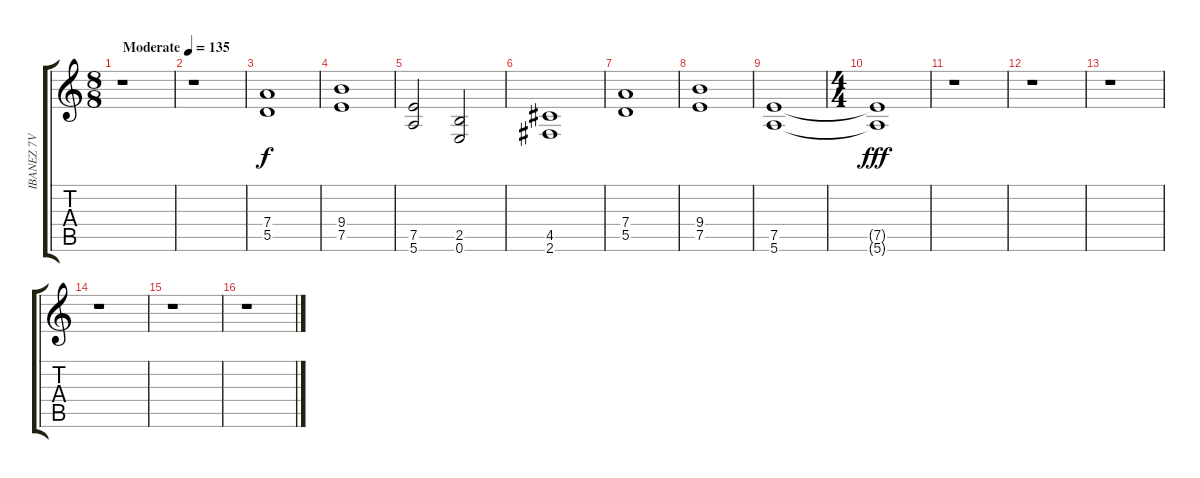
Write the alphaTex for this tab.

\track ("IBANEZ 7V" "IBANEZ 7V") {instrument distortionguitar}
\staff {score tabs}
\tuning (E4 B3 G3 D3 A2 E2) {hide}
\ts (8 8)
\tempo (135 "Moderate")
\clef g2
\ks c
r.1{dy f instrument distortionguitar} |
r.1 |
(7.4 5.5).1 |
(9.4 7.5).1 |
(7.5 5.6).2 (2.5 0.6).2 |
(4.5 2.6).1 |
(7.4 5.5).1 |
(9.4 7.5).1 |
(7.5 5.6).1 |
\ts (4 4)
(7.5{t} 5.6{t}).1{dy fff} |
r.1 |
r.1 |
r.1 |
r.1 |
r.1 |
r.1
